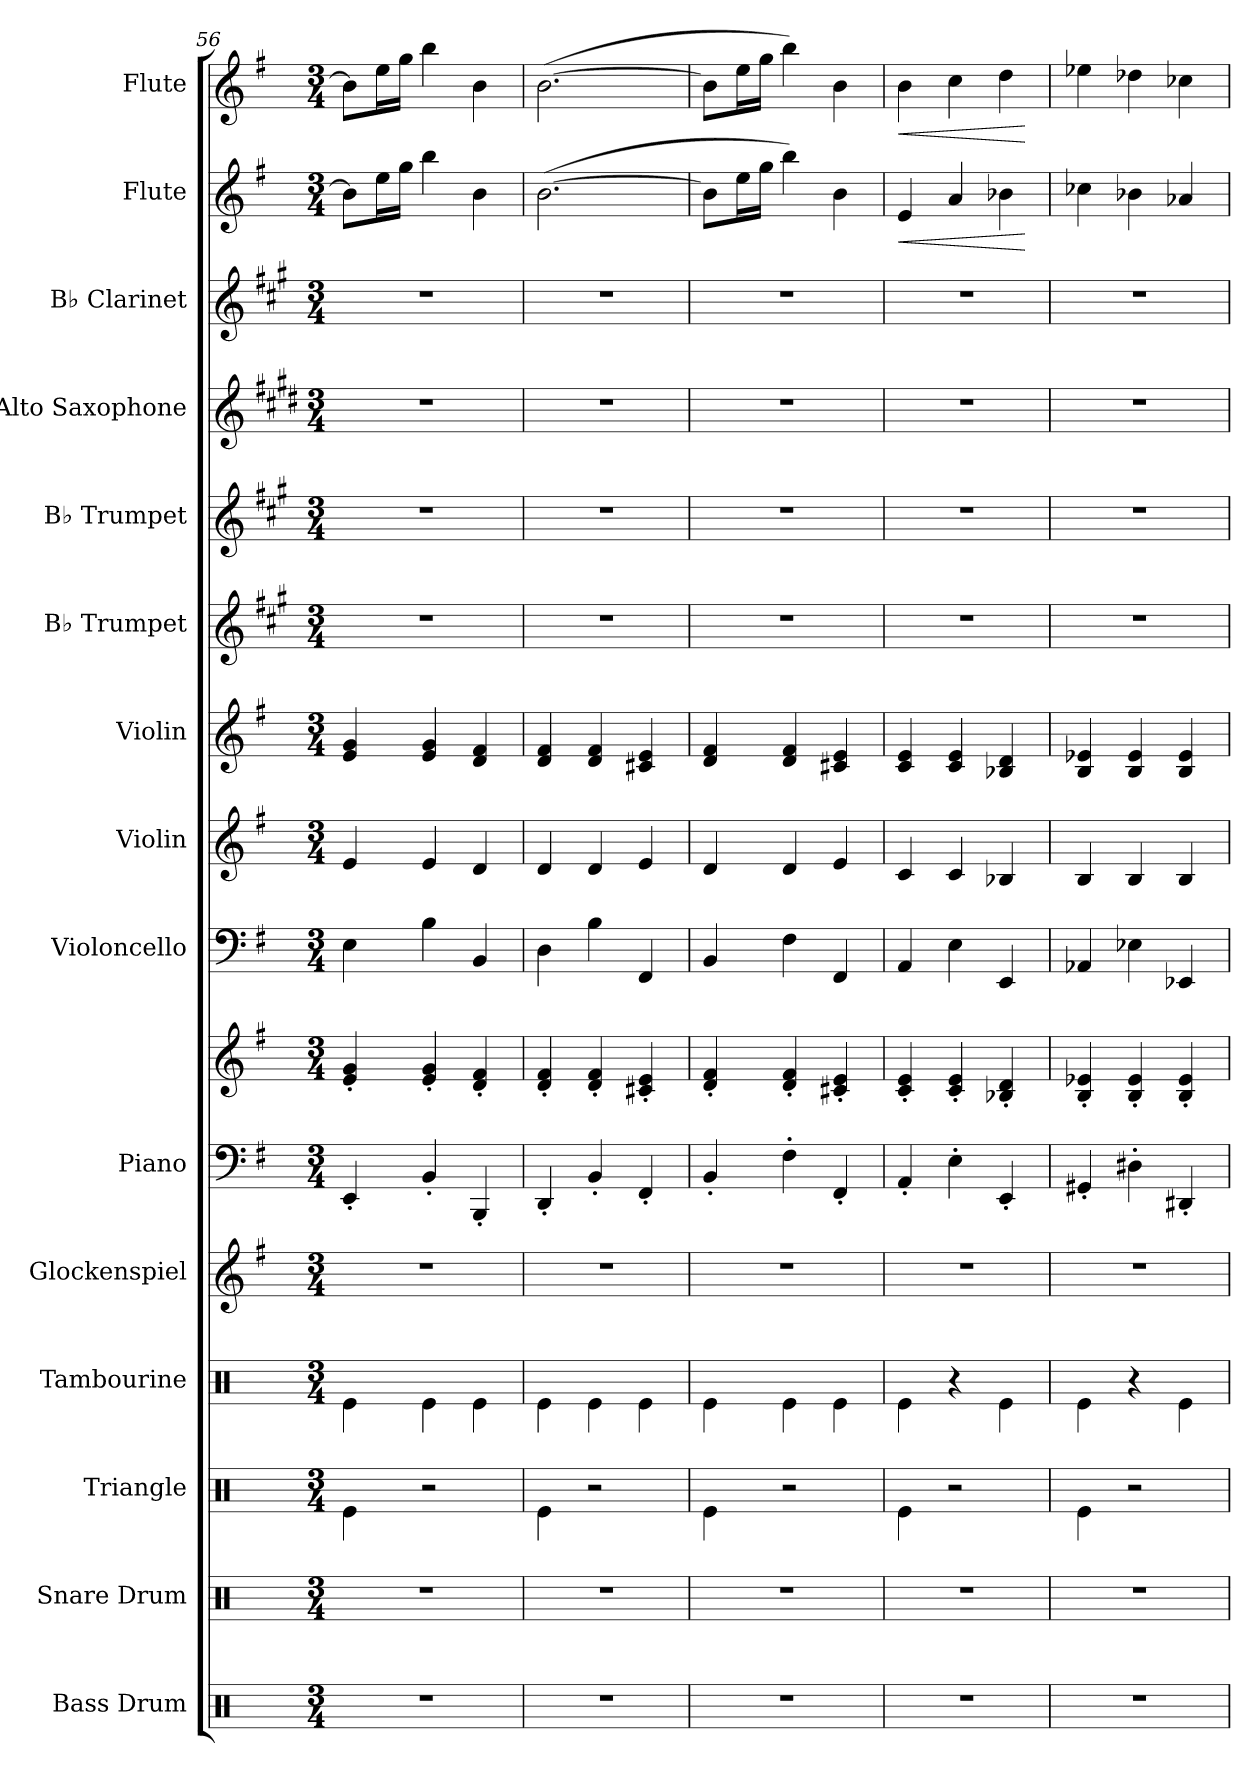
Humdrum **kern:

**kern	**kern	**kern	**kern	**kern	**kern	**kern	**kern	**kern	**kern	**kern	**kern	**kern	**kern	**kern	**dynam	**kern	**dynam
*part15	*part14	*part13	*part12	*part11	*part10	*part10	*part9	*part8	*part7	*part6	*part5	*part4	*part3	*part2	*part2	*part1	*part1
*staff16	*staff15	*staff14	*staff13	*staff12	*staff11	*staff10	*staff9	*staff8	*staff7	*staff6	*staff5	*staff4	*staff3	*staff2	*staff2	*staff1	*staff1
*I"Bass Drum	*I"Snare Drum	*I"Triangle	*I"Tambourine	*I"Glockenspiel	*I"Piano	*	*I"Violoncello	*I"Violin	*I"Violin	*I"B♭ Trumpet	*I"B♭ Trumpet	*I"Alto Saxophone	*I"B♭ Clarinet	*I"Flute	*	*I"Flute	*
*I'B. Dr.	*I'Sn. Dr.	*I'Trgl.	*I'Tamb.	*I'Glk.	*I'Pno.	*	*I'Vc.	*I'Vln.	*I'Vln.	*I'B♭ Tpt.	*I'B♭ Tpt.	*I'A. Sax.	*I'B♭ Cl.	*I'Fl.	*	*I'Fl.	*
*clefX	*clefX	*clefX	*clefX	*clefG2	*clefF4	*clefG2	*clefF4	*clefG2	*clefG2	*clefG2	*clefG2	*clefG2	*clefG2	*clefG2	*	*clefG2	*
*	*	*	*	*ITrd-14c-24	*	*	*	*	*	*ITrd1c2	*ITrd1c2	*ITrd5c9	*ITrd1c2	*	*	*	*
*k[]	*k[]	*k[]	*k[]	*k[f#]	*k[f#]	*k[f#]	*k[f#]	*k[f#]	*k[f#]	*k[f#]	*k[f#]	*k[f#]	*k[f#]	*k[f#]	*	*k[f#]	*
*M3/4	*M3/4	*M3/4	*M3/4	*M3/4	*M3/4	*M3/4	*M3/4	*M3/4	*M3/4	*M3/4	*M3/4	*M3/4	*M3/4	*M3/4	*	*M3/4	*
=56	=56	=56	=56	=56	=56	=56	=56	=56	=56	=56	=56	=56	=56	=56	=56	=56	=56
2.r	2.r	4Re\	4Re\	2.r	4EE'/	4e/' 4g/'	4E\	4e/	4e/ 4g/	2.r	2.r	2.r	2.r	8b\L]	.	8b\L]	.
.	.	.	.	.	.	.	.	.	.	.	.	.	.	16ee\L	.	16ee\L	.
.	.	.	.	.	.	.	.	.	.	.	.	.	.	16gg\JJ	.	16gg\JJ	.
.	.	2r	4Re\	.	4BB'/	4e/' 4g/'	4B\	4e/	4e/ 4g/	.	.	.	.	4bb\	.	4bb\	.
.	.	.	4Re\	.	4BBB'/	4d/' 4f#/'	4BB/	4d/	4d/ 4f#/	.	.	.	.	4b\	.	4b\	.
=57	=57	=57	=57	=57	=57	=57	=57	=57	=57	=57	=57	=57	=57	=57	=57	=57	=57
2.r	2.r	4Re\	4Re\	2.r	4DD'/	4d/' 4f#/'	4D\	4d/	4d/ 4f#/	2.r	2.r	2.r	2.r	([2.b\	.	([2.b\	.
.	.	2r	4Re\	.	4BB'/	4d/' 4f#/'	4B\	4d/	4d/ 4f#/	.	.	.	.	.	.	.	.
.	.	.	4Re\	.	4FF#'/	4c#X/' 4e/'	4FF#/	4e/	4c#X/ 4e/	.	.	.	.	.	.	.	.
!!LO:PB:g=z
=58	=58	=58	=58	=58	=58	=58	=58	=58	=58	=58	=58	=58	=58	=58	=58	=58	=58
2.r	2.r	4Re\	4Re\	2.r	4BB'/	4d/' 4f#/'	4BB/	4d/	4d/ 4f#/	2.r	2.r	2.r	2.r	8b\L]	.	8b\L]	.
.	.	.	.	.	.	.	.	.	.	.	.	.	.	16ee\L	.	16ee\L	.
.	.	.	.	.	.	.	.	.	.	.	.	.	.	16gg\JJ	.	16gg\JJ	.
.	.	2r	4Re\	.	4F#'\	4d/' 4f#/'	4F#\	4d/	4d/ 4f#/	.	.	.	.	4bb\)	.	4bb\)	.
.	.	.	4Re\	.	4FF#'/	4c#X/' 4e/'	4FF#/	4e/	4c#X/ 4e/	.	.	.	.	4b\	.	4b\	.
=59	=59	=59	=59	=59	=59	=59	=59	=59	=59	=59	=59	=59	=59	=59	=59	=59	=59
!	!	!	!	!	!	!	!	!	!	!	!	!	!	!	!LO:HP:b	!	!LO:HP:b
2.r	2.r	4Re\	4Re\	2.r	4AA'/	4c/' 4e/'	4AA/	4c/	4c/ 4e/	2.r	2.r	2.r	2.r	4e/	<	4b\	<
.	.	2r	4r	.	4E'\	4c/' 4e/'	4E\	4c/	4c/ 4e/	.	.	.	.	4a/	.	4cc\	.
.	.	.	4Re\	.	4EE'/	4B-X/' 4d/'	4EE/	4B-X/	4B-X/ 4d/	.	.	.	.	4b-X\	.	4dd\	.
.	.	.	.	.	.	.	.	.	.	.	.	.	.	.	[	.	[
=60	=60	=60	=60	=60	=60	=60	=60	=60	=60	=60	=60	=60	=60	=60	=60	=60	=60
2.r	2.r	4Re\	4Re\	2.r	4GG#X'/	4B/' 4e-X/'	4AA-X/	4B/	4B/ 4e-X/	2.r	2.r	2.r	2.r	4cc-X\	.	4ee-X\	.
.	.	2r	4r	.	4D#X'\	4B/' 4e-/'	4E-X\	4B/	4B/ 4e-/	.	.	.	.	4b-X\	.	4dd-X\	.
.	.	.	4Re\	.	4DD#X'/	4B/' 4e-/'	4EE-X/	4B/	4B/ 4e-/	.	.	.	.	4a-X/	.	4cc-X\	.
=	=	=	=	=	=	=	=	=	=	=	=	=	=	=	=	=	=
*-	*-	*-	*-	*-	*-	*-	*-	*-	*-	*-	*-	*-	*-	*-	*-	*-	*-
